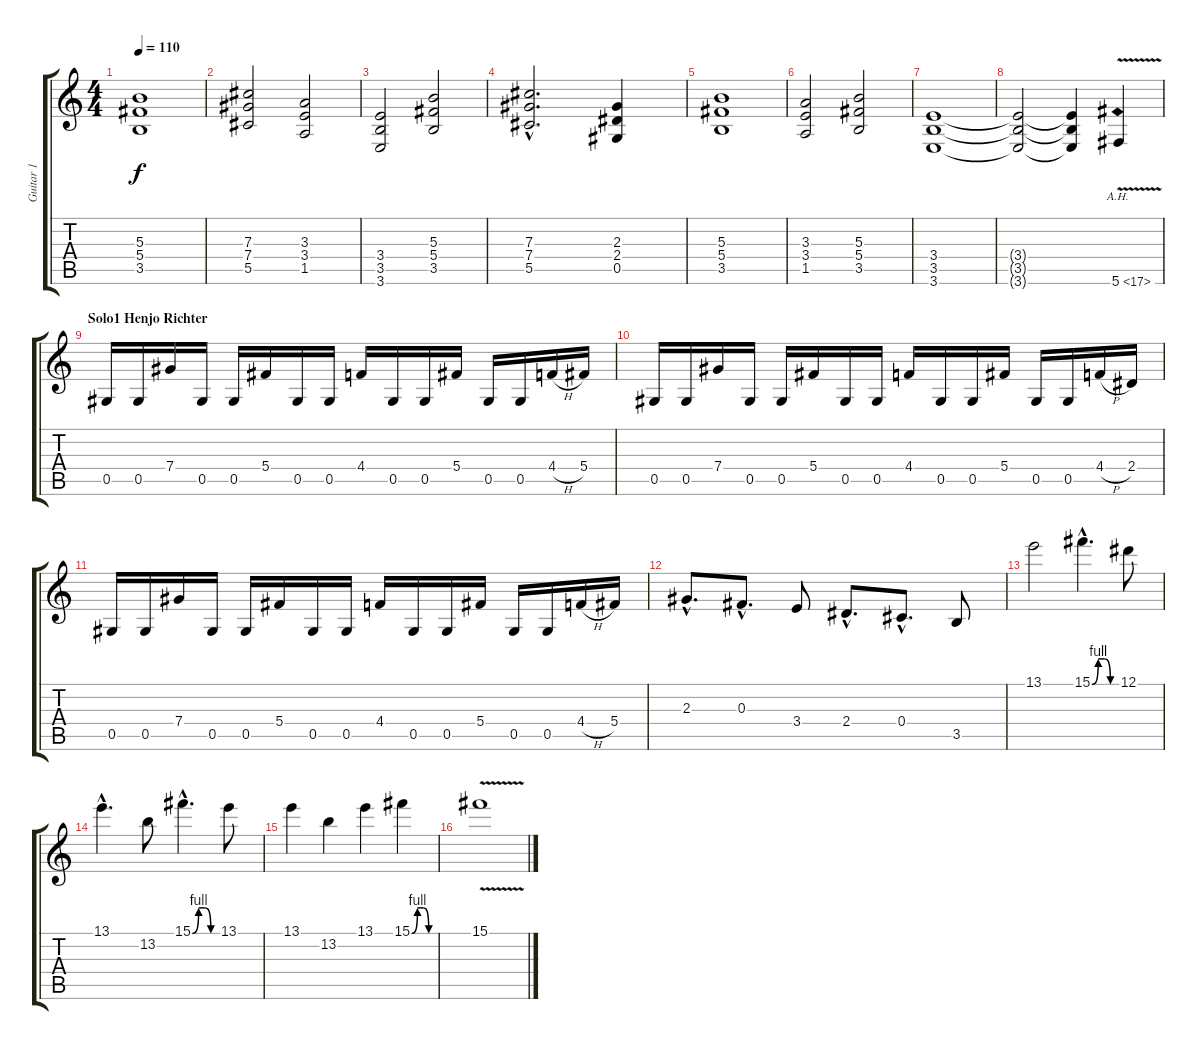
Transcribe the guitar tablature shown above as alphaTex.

\track ("Guitar 1" "Guitar 1") {instrument distortionguitar}
\staff {score tabs}
\tuning (Eb4 Bb3 Gb3 Db3 Ab2 Db2) {hide}
\ts (4 4)
\tempo 110
\clef g2
\ks c
(5.3 5.4 3.5).1{dy f} |
(7.3 7.4 5.5).2 (3.3 3.4 1.5).2 |
(3.4 3.5 3.6).2 (5.3 5.4 3.5).2 |
(7.3{hac} 7.4{hac} 5.5{hac}).2{d} (2.3 2.4 0.5).4 |
(5.3 5.4 3.5).1 |
(3.3 3.4 1.5).2 (5.3 5.4 3.5).2 |
(3.4 3.5 3.6).1 |
(3.4{t} 3.5{t} 3.6{t}).2 (3.4{t} 3.5{t} 3.6{t}).4 5.6{ah 12 v}.4 |
\section ("" "Solo1 Henjo Richter")
0.5.16 0.5.16 7.4.16 0.5.16 0.5.16 5.4.16 0.5.16 0.5.16 4.4.16 0.5.16 0.5.16 5.4.16 0.5.16 0.5.16 4.4{h}.16 5.4.16 |
0.5.16 0.5.16 7.4.16 0.5.16 0.5.16 5.4.16 0.5.16 0.5.16 4.4.16 0.5.16 0.5.16 5.4.16 0.5.16 0.5.16 4.4{h}.16 2.4.16 |
0.5.16 0.5.16 7.4.16 0.5.16 0.5.16 5.4.16 0.5.16 0.5.16 4.4.16 0.5.16 0.5.16 5.4.16 0.5.16 0.5.16 4.4{h}.16 5.4.16 |
2.3{hac}.8{d} 0.3{hac}.8{d} 3.4.8 2.4{hac}.8{d} 0.4{hac}.8{d} 3.5.8 |
13.1.2 15.1{be (custom 0 0 15 4 30 4 45 0 60 0) hac}.4{d} 12.1.8 |
13.1{hac}.4{d} 13.2.8 15.1{be (custom 0 0 15 4 30 4 45 0 60 0) hac}.4{d} 13.1.8 |
13.1.4 13.2.4 13.1.4 15.1{be (custom 0 0 15 4 30 4 45 0 60 0)}.4 |
15.1{v}.1
